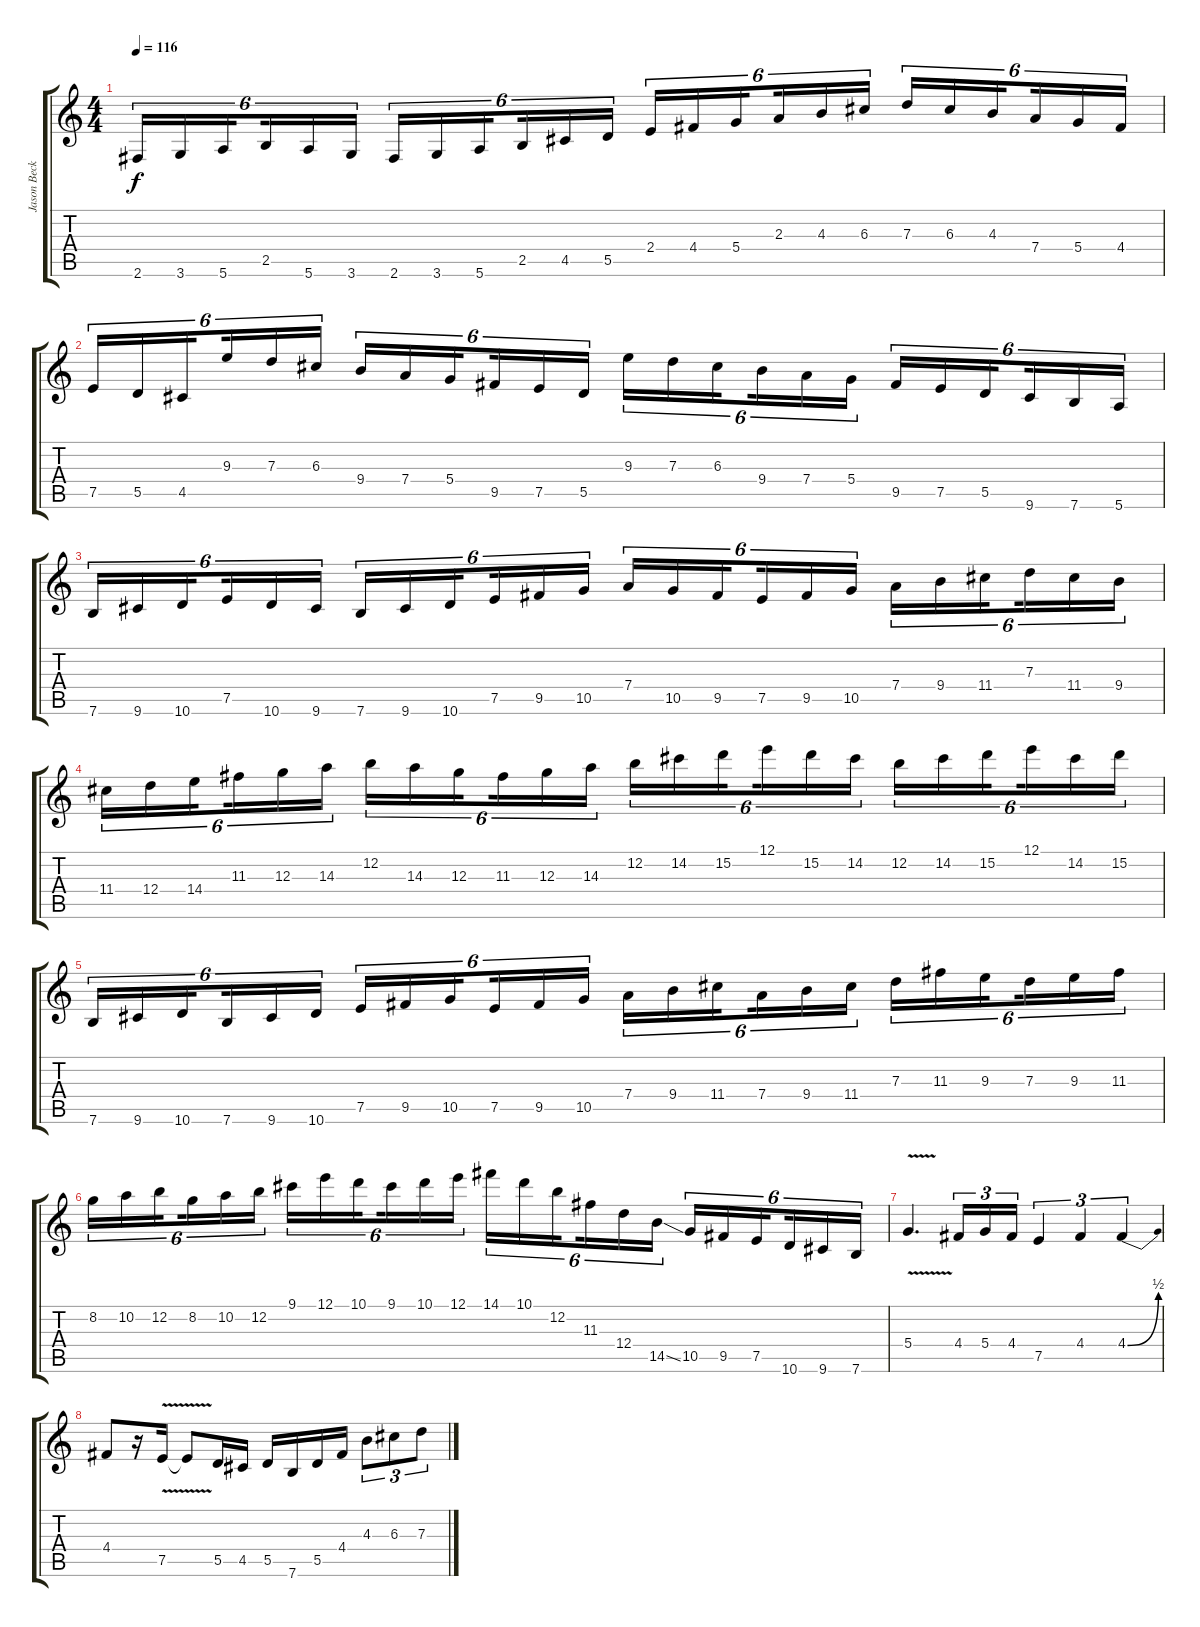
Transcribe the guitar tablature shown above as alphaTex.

\track ("Jason Becker" "Jason Beck") {instrument overdrivenguitar}
\staff {score tabs}
\tuning (E4 B3 G3 D3 A2 E2) {hide}
\ts (4 4)
\tempo 116
\clef g2
\ks c
2.6.16{tu (6 4) dy f} 3.6.16{tu (6 4)} 5.6.16{tu (6 4) beam splitsecondary} 2.5.16{tu (6 4)} 5.6.16{tu (6 4)} 3.6.16{tu (6 4)} 2.6.16{tu (6 4)} 3.6.16{tu (6 4)} 5.6.16{tu (6 4) beam splitsecondary} 2.5.16{tu (6 4)} 4.5.16{tu (6 4)} 5.5.16{tu (6 4)} 2.4.16{tu (6 4)} 4.4.16{tu (6 4)} 5.4.16{tu (6 4) beam splitsecondary} 2.3.16{tu (6 4)} 4.3.16{tu (6 4)} 6.3.16{tu (6 4)} 7.3.16{tu (6 4)} 6.3.16{tu (6 4)} 4.3.16{tu (6 4) beam splitsecondary} 7.4.16{tu (6 4)} 5.4.16{tu (6 4)} 4.4.16{tu (6 4)} |
7.5.16{tu (6 4)} 5.5.16{tu (6 4)} 4.5.16{tu (6 4) beam splitsecondary} 9.3.16{tu (6 4)} 7.3.16{tu (6 4)} 6.3.16{tu (6 4)} 9.4.16{tu (6 4)} 7.4.16{tu (6 4)} 5.4.16{tu (6 4) beam splitsecondary} 9.5.16{tu (6 4)} 7.5.16{tu (6 4)} 5.5.16{tu (6 4)} 9.3.16{tu (6 4)} 7.3.16{tu (6 4)} 6.3.16{tu (6 4) beam splitsecondary} 9.4.16{tu (6 4)} 7.4.16{tu (6 4)} 5.4.16{tu (6 4)} 9.5.16{tu (6 4)} 7.5.16{tu (6 4)} 5.5.16{tu (6 4) beam splitsecondary} 9.6.16{tu (6 4)} 7.6.16{tu (6 4)} 5.6.16{tu (6 4)} |
7.6.16{tu (6 4)} 9.6.16{tu (6 4)} 10.6.16{tu (6 4) beam splitsecondary} 7.5.16{tu (6 4)} 10.6.16{tu (6 4)} 9.6.16{tu (6 4)} 7.6.16{tu (6 4)} 9.6.16{tu (6 4)} 10.6.16{tu (6 4) beam splitsecondary} 7.5.16{tu (6 4)} 9.5.16{tu (6 4)} 10.5.16{tu (6 4)} 7.4.16{tu (6 4)} 10.5.16{tu (6 4)} 9.5.16{tu (6 4) beam splitsecondary} 7.5.16{tu (6 4)} 9.5.16{tu (6 4)} 10.5.16{tu (6 4)} 7.4.16{tu (6 4)} 9.4.16{tu (6 4)} 11.4.16{tu (6 4) beam splitsecondary} 7.3.16{tu (6 4)} 11.4.16{tu (6 4)} 9.4.16{tu (6 4)} |
11.4.16{tu (6 4)} 12.4.16{tu (6 4)} 14.4.16{tu (6 4) beam splitsecondary} 11.3.16{tu (6 4)} 12.3.16{tu (6 4)} 14.3.16{tu (6 4)} 12.2.16{tu (6 4)} 14.3.16{tu (6 4)} 12.3.16{tu (6 4) beam splitsecondary} 11.3.16{tu (6 4)} 12.3.16{tu (6 4)} 14.3.16{tu (6 4)} 12.2.16{tu (6 4)} 14.2.16{tu (6 4)} 15.2.16{tu (6 4) beam splitsecondary} 12.1.16{tu (6 4)} 15.2.16{tu (6 4)} 14.2.16{tu (6 4)} 12.2.16{tu (6 4)} 14.2.16{tu (6 4)} 15.2.16{tu (6 4) beam splitsecondary} 12.1.16{tu (6 4)} 14.2.16{tu (6 4)} 15.2.16{tu (6 4)} |
7.6.16{tu (6 4)} 9.6.16{tu (6 4)} 10.6.16{tu (6 4) beam splitsecondary} 7.6.16{tu (6 4)} 9.6.16{tu (6 4)} 10.6.16{tu (6 4)} 7.5.16{tu (6 4)} 9.5.16{tu (6 4)} 10.5.16{tu (6 4) beam splitsecondary} 7.5.16{tu (6 4)} 9.5.16{tu (6 4)} 10.5.16{tu (6 4)} 7.4.16{tu (6 4)} 9.4.16{tu (6 4)} 11.4.16{tu (6 4) beam splitsecondary} 7.4.16{tu (6 4)} 9.4.16{tu (6 4)} 11.4.16{tu (6 4)} 7.3.16{tu (6 4)} 11.3.16{tu (6 4)} 9.3.16{tu (6 4) beam splitsecondary} 7.3.16{tu (6 4)} 9.3.16{tu (6 4)} 11.3.16{tu (6 4)} |
8.2.16{tu (6 4)} 10.2.16{tu (6 4)} 12.2.16{tu (6 4) beam splitsecondary} 8.2.16{tu (6 4)} 10.2.16{tu (6 4)} 12.2.16{tu (6 4)} 9.1.16{tu (6 4)} 12.1.16{tu (6 4)} 10.1.16{tu (6 4) beam splitsecondary} 9.1.16{tu (6 4)} 10.1.16{tu (6 4)} 12.1.16{tu (6 4)} 14.1.16{tu (6 4)} 10.1.16{tu (6 4)} 12.2.16{tu (6 4) beam splitsecondary} 11.3.16{tu (6 4)} 12.4.16{tu (6 4)} 14.5{ss}.16{tu (6 4)} 10.5.16{tu (6 4)} 9.5.16{tu (6 4)} 7.5.16{tu (6 4) beam splitsecondary} 10.6.16{tu (6 4)} 9.6.16{tu (6 4)} 7.6.16{tu (6 4)} |
5.4{v}.4{d} 4.4.16{tu (3 2)} 5.4.16{tu (3 2)} 4.4.16{tu (3 2)} 7.5.4{tu (3 2)} 4.4.4{tu (3 2)} 4.4{be (bend 0 0 60 2)}.4{tu (3 2)} |
4.4.8 r.16 7.5{v}.16 7.5{t}.8 5.5.16 4.5.16 5.5.16 7.6.16 5.5.16 4.4.16 4.3.8{tu (3 2)} 6.3.8{tu (3 2)} 7.3.8{tu (3 2)}
